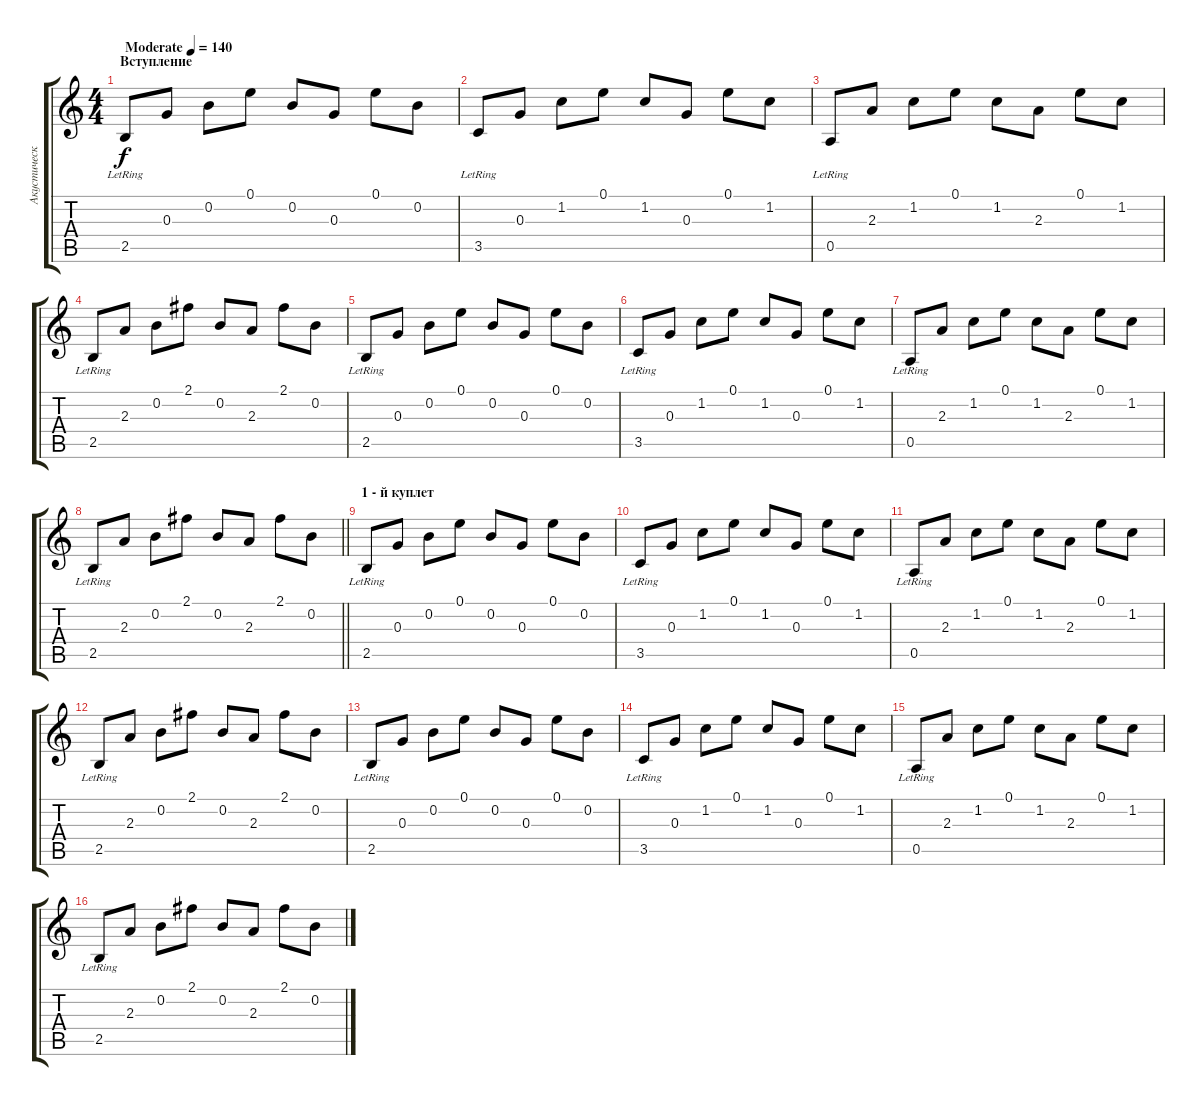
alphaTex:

\track ("Акустическая гитара" "Акустическ") {instrument acousticguitarsteel}
\staff {score tabs}
\tuning (E4 B3 G3 D3 A2 E2) {hide}
\ts (4 4)
\section ("" "Вступление")
\tempo (140 "Moderate")
\clef g2
\ks c
2.5{lr}.8{dy f instrument acousticguitarsteel} 0.3.8 0.2.8 0.1.8 0.2.8 0.3.8 0.1.8 0.2.8 |
3.5{lr}.8 0.3.8 1.2.8 0.1.8 1.2.8 0.3.8 0.1.8 1.2.8 |
0.5{lr}.8 2.3.8 1.2.8 0.1.8 1.2.8 2.3.8 0.1.8 1.2.8 |
2.5{lr}.8 2.3.8 0.2.8 2.1.8 0.2.8 2.3.8 2.1.8 0.2.8 |
2.5{lr}.8 0.3.8 0.2.8 0.1.8 0.2.8 0.3.8 0.1.8 0.2.8 |
3.5{lr}.8 0.3.8 1.2.8 0.1.8 1.2.8 0.3.8 0.1.8 1.2.8 |
0.5{lr}.8 2.3.8 1.2.8 0.1.8 1.2.8 2.3.8 0.1.8 1.2.8 |
\barLineRight lightlight
2.5{lr}.8 2.3.8 0.2.8 2.1.8 0.2.8 2.3.8 2.1.8 0.2.8 |
\section ("" "1 - й куплет")
2.5{lr}.8 0.3.8 0.2.8 0.1.8 0.2.8 0.3.8 0.1.8 0.2.8 |
3.5{lr}.8 0.3.8 1.2.8 0.1.8 1.2.8 0.3.8 0.1.8 1.2.8 |
0.5{lr}.8 2.3.8 1.2.8 0.1.8 1.2.8 2.3.8 0.1.8 1.2.8 |
2.5{lr}.8 2.3.8 0.2.8 2.1.8 0.2.8 2.3.8 2.1.8 0.2.8 |
2.5{lr}.8 0.3.8 0.2.8 0.1.8 0.2.8 0.3.8 0.1.8 0.2.8 |
3.5{lr}.8 0.3.8 1.2.8 0.1.8 1.2.8 0.3.8 0.1.8 1.2.8 |
0.5{lr}.8 2.3.8 1.2.8 0.1.8 1.2.8 2.3.8 0.1.8 1.2.8 |
2.5{lr}.8 2.3.8 0.2.8 2.1.8 0.2.8 2.3.8 2.1.8 0.2.8
